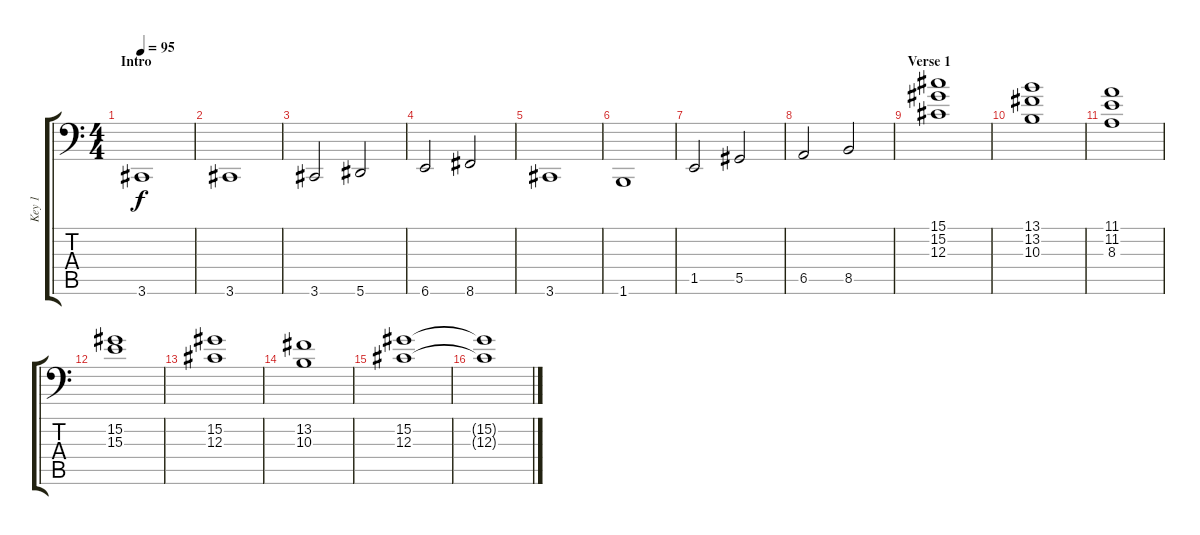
\track ("Key 1" "Key 1") {instrument stringensemble1}
\staff {score tabs}
\tuning (Bb3 F3 Db3 Ab2 Eb2 Bb1) {hide}
\ts (4 4)
\section ("" "Intro")
\tempo 95
\clef f4
\ks c
3.6.1{dy f instrument stringensemble1} |
3.6.1 |
3.6.2 5.6.2 |
6.6.2 8.6.2 |
3.6.1 |
1.6.1 |
1.5.2 5.5.2 |
6.5.2 8.5.2 |
\section ("" "Verse 1")
(15.1 15.2 12.3).1 |
(13.1 13.2 10.3).1 |
(11.1 11.2 8.3).1 |
(15.2 15.3).1 |
(15.2 12.3).1 |
(13.2 10.3).1 |
(15.2 12.3).1 |
(15.2{t} 12.3{t}).1
